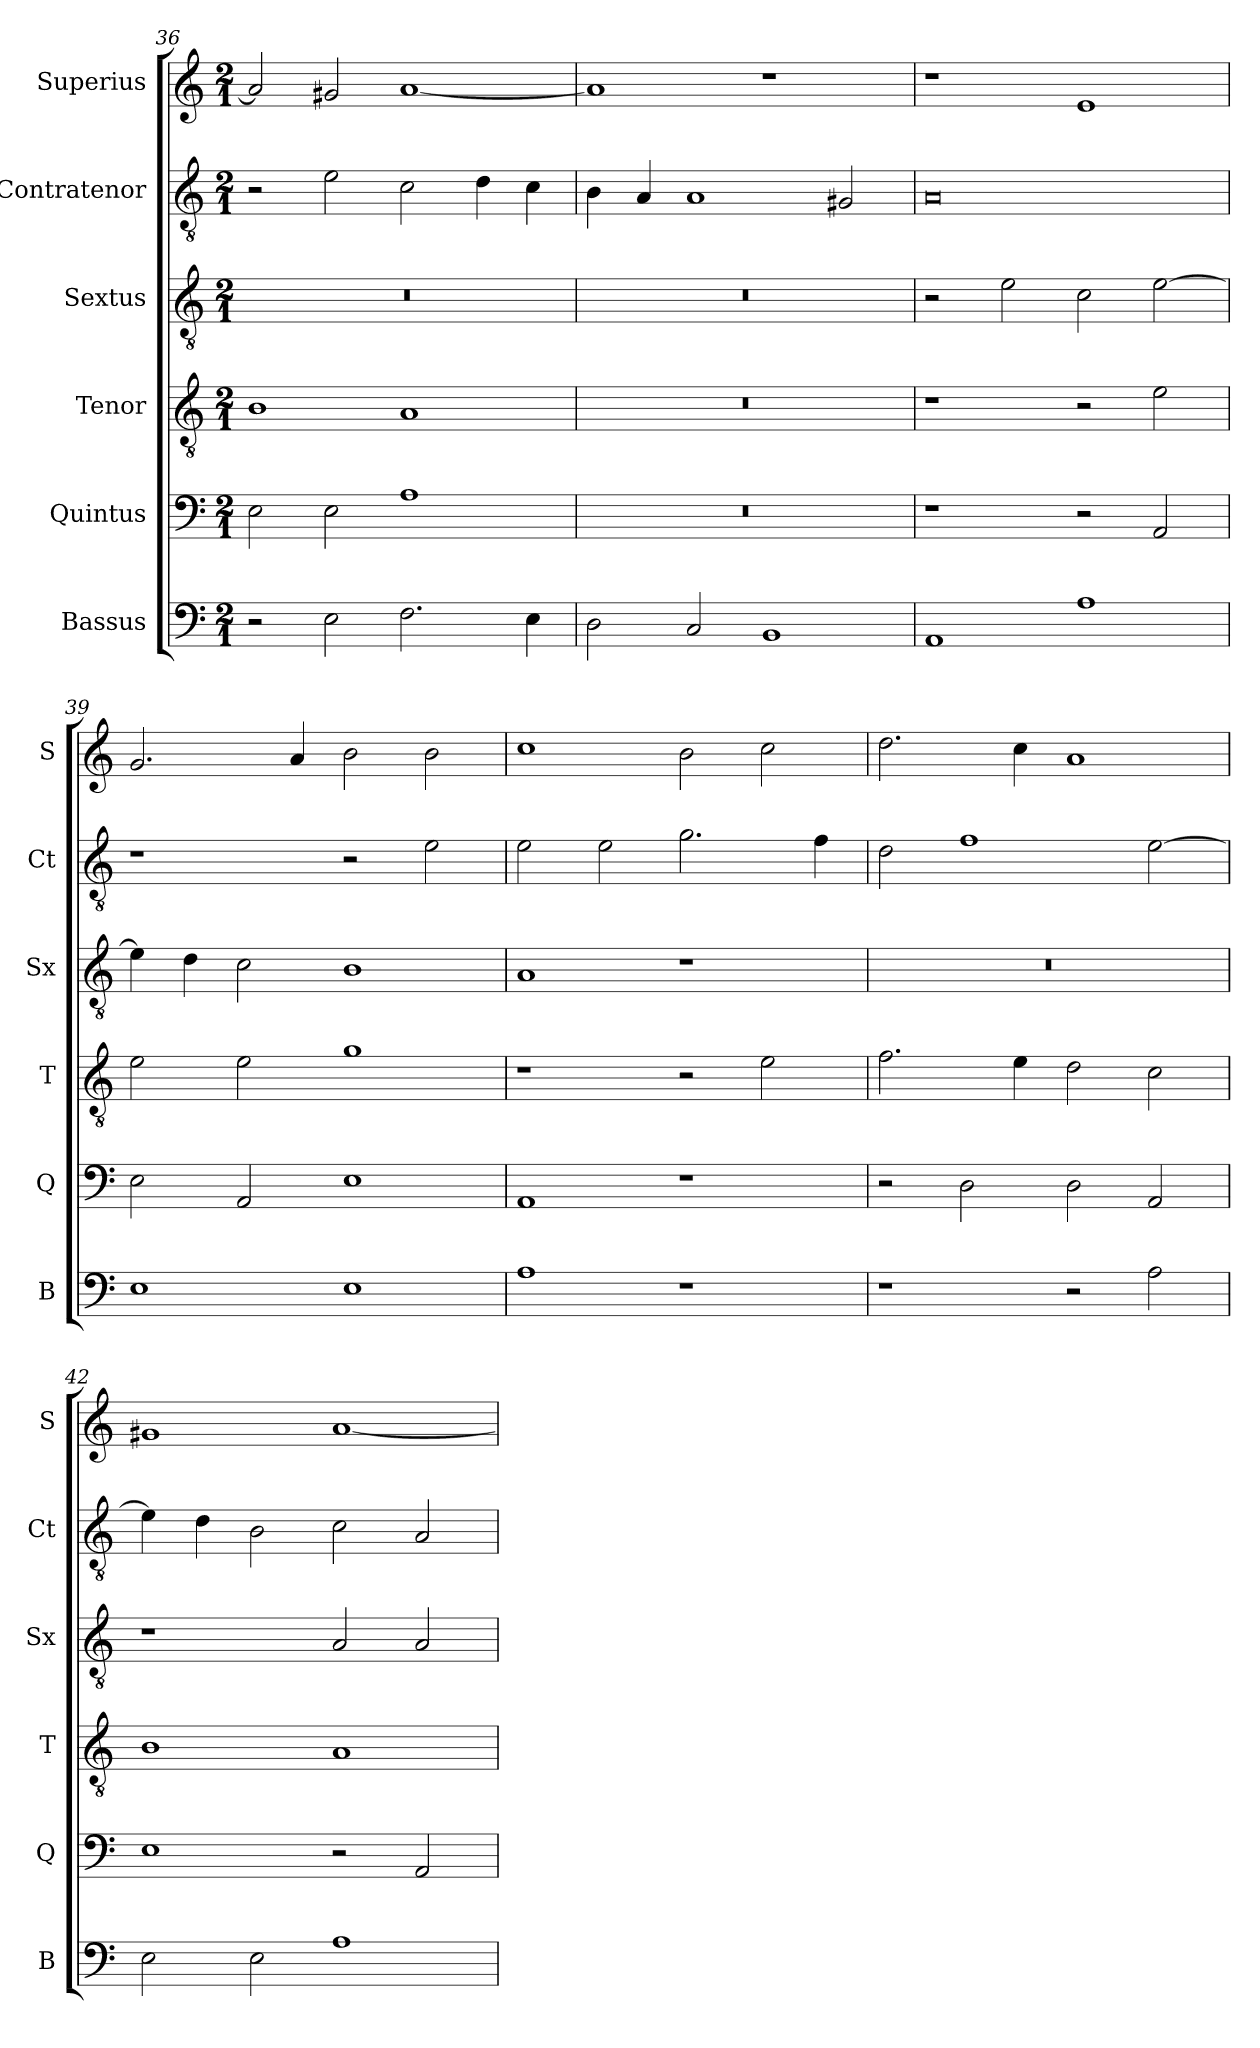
**kern	**kern	**kern	**kern	**kern	**kern
*part6	*part5	*part4	*part3	*part2	*part1
*staff6	*staff5	*staff4	*staff3	*staff2	*staff1
*I"Bassus	*I"Quintus	*I"Tenor	*I"Sextus	*I"Contratenor	*I"Superius
*I'B	*I'Q	*I'T	*I'Sx	*I'Ct	*I'S
*clefF4	*clefF4	*clefGv2	*clefGv2	*clefGv2	*clefG2
*k[]	*k[]	*k[]	*k[]	*k[]	*k[]
*M2/1	*M2/1	*M2/1	*M2/1	*M2/1	*M2/1
=36	=36	=36	=36	=36	=36
2r	2E\	1B	0r	2r	2a/]
2E\	2E\	.	.	2e\	2g#X/
2.F\	1A	1A	.	2c\	[1a
.	.	.	.	4d\	.
4E\	.	.	.	4c\	.
=37	=37	=37	=37	=37	=37
2D\	0r	0r	0r	4B\	1a]
.	.	.	.	4A/	.
2C/	.	.	.	1A	.
1BB	.	.	.	.	1r
.	.	.	.	2G#X/	.
=38	=38	=38	=38	=38	=38
1AA	1r	1r	2r	0A	1r
.	.	.	2e\	.	.
1A	2r	2r	2c\	.	1e
.	2AA/	2e\	[2e\	.	.
=39	=39	=39	=39	=39	=39
1E	2E\	2e\	4e\]	1r	2.g/
.	.	.	4d\	.	.
.	2AA/	2e\	2c\	.	.
.	.	.	.	.	4a/
1E	1E	1g	1B	2r	2b\
.	.	.	.	2e\	2b\
=40	=40	=40	=40	=40	=40
1A	1AA	1r	1A	2e\	1cc
.	.	.	.	2e\	.
1r	1r	2r	1r	2.g\	2b\
.	.	2e\	.	.	2cc\
.	.	.	.	4f\	.
=41	=41	=41	=41	=41	=41
1r	2r	2.f\	0r	2d\	2.dd\
.	2D\	.	.	1f	.
.	.	4e\	.	.	4cc\
2r	2D\	2d\	.	.	1a
2A\	2AA/	2c\	.	[2e\	.
=42	=42	=42	=42	=42	=42
2E\	1E	1B	1r	4e\]	1g#X
.	.	.	.	4d\	.
2E\	.	.	.	2B\	.
1A	2r	1A	2A/	2c\	[1a
.	2AA/	.	2A/	2A/	.
=	=	=	=	=	=
*-	*-	*-	*-	*-	*-
